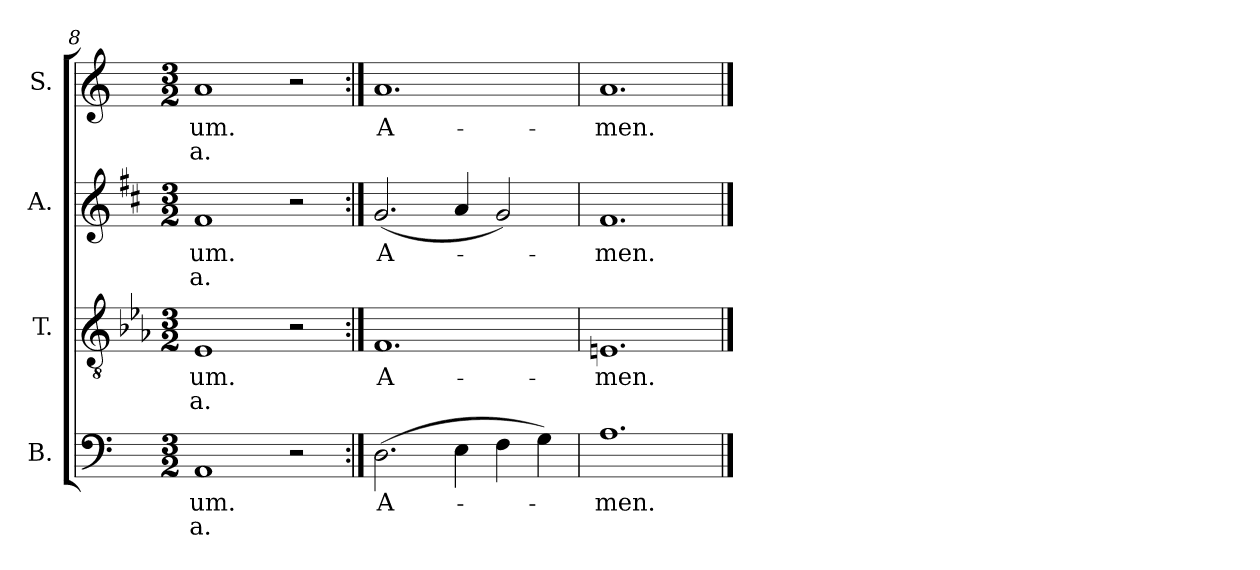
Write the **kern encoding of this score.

**kern	**text	**text	**kern	**text	**text	**kern	**text	**text	**kern	**text	**text
*part4	*part4	*part4	*part3	*part3	*part3	*part2	*part2	*part2	*part1	*part1	*part1
*staff4	*staff4	*staff4	*staff3	*staff3	*staff3	*staff2	*staff2	*staff2	*staff1	*staff1	*staff1
*I"B.	*	*	*I"T.	*	*	*I"A.	*	*	*I"S.	*	*
*clefF4	*	*	*clefGv2	*	*	*clefG2	*	*	*clefG2	*	*
*	*	*	*ITrd2c3	*	*	*ITrd1c2	*	*	*	*	*
*k[]	*	*	*k[]	*	*	*k[]	*	*	*k[]	*	*
*a:	*	*	*a:	*	*	*a:	*	*	*a:	*	*
*M3/2	*	*	*M3/2	*	*	*M3/2	*	*	*M3/2	*	*
=8	=8	=8	=8	=8	=8	=8	=8	=8	=8	=8	=8
!	!LO:LY:b:color=#000000	!LO:LY:b:color=#000000	!	!	!	!	!	!	!	!	!
!	!	!	!	!LO:LY:b:color=#000000	!LO:LY:b:color=#000000	!	!	!	!	!	!
!	!	!	!	!	!	!	!LO:LY:b:color=#000000	!LO:LY:b:color=#000000	!	!	!
!	!	!	!	!	!	!	!	!	!	!LO:LY:b:color=#000000	!LO:LY:b:color=#000000
1AAi	-um.	-a.	1Ci	-um.	-a.	1ei	-um.	-a.	1ai	-um.	-a.
2r	.	.	2r	.	.	2r	.	.	2r	.	.
=9:|!	=9:|!	=9:|!	=9:|!	=9:|!	=9:|!	=9:|!	=9:|!	=9:|!	=9:|!	=9:|!	=9:|!
!	!LO:LY:b:color=#000000	!	!	!	!	!	!	!	!	!	!
!	!	!	!	!LO:LY:b:color=#000000	!	!	!	!	!	!	!
!	!	!	!	!	!	!	!LO:LY:b:color=#000000	!	!	!	!
!	!	!	!	!	!	!	!	!	!	!LO:LY:b:color=#000000	!
(2.Di\	A-	.	1.Di	A-	.	(2.fi/	A-	.	1.ai	A-	.
4Ei\	.	.	.	.	.	4gi/	.	.	.	.	.
4Fi\	.	.	.	.	.	2fi/)	.	.	.	.	.
4Gi\)	.	.	.	.	.	.	.	.	.	.	.
=10	=10	=10	=10	=10	=10	=10	=10	=10	=10	=10	=10
!	!LO:LY:b:color=#000000	!	!	!	!	!	!	!	!	!	!
!	!	!	!	!LO:LY:b:color=#000000	!	!	!	!	!	!	!
!	!	!	!	!	!	!	!LO:LY:b:color=#000000	!	!	!	!
!	!	!	!	!	!	!	!	!	!	!LO:LY:b:color=#000000	!
1.Ai	-men.	.	1.C#Xi	-men.	.	1.ei	-men.	.	1.ai	-men.	.
==	==	==	==	==	==	==	==	==	==	==	==
*-	*-	*-	*-	*-	*-	*-	*-	*-	*-	*-	*-
